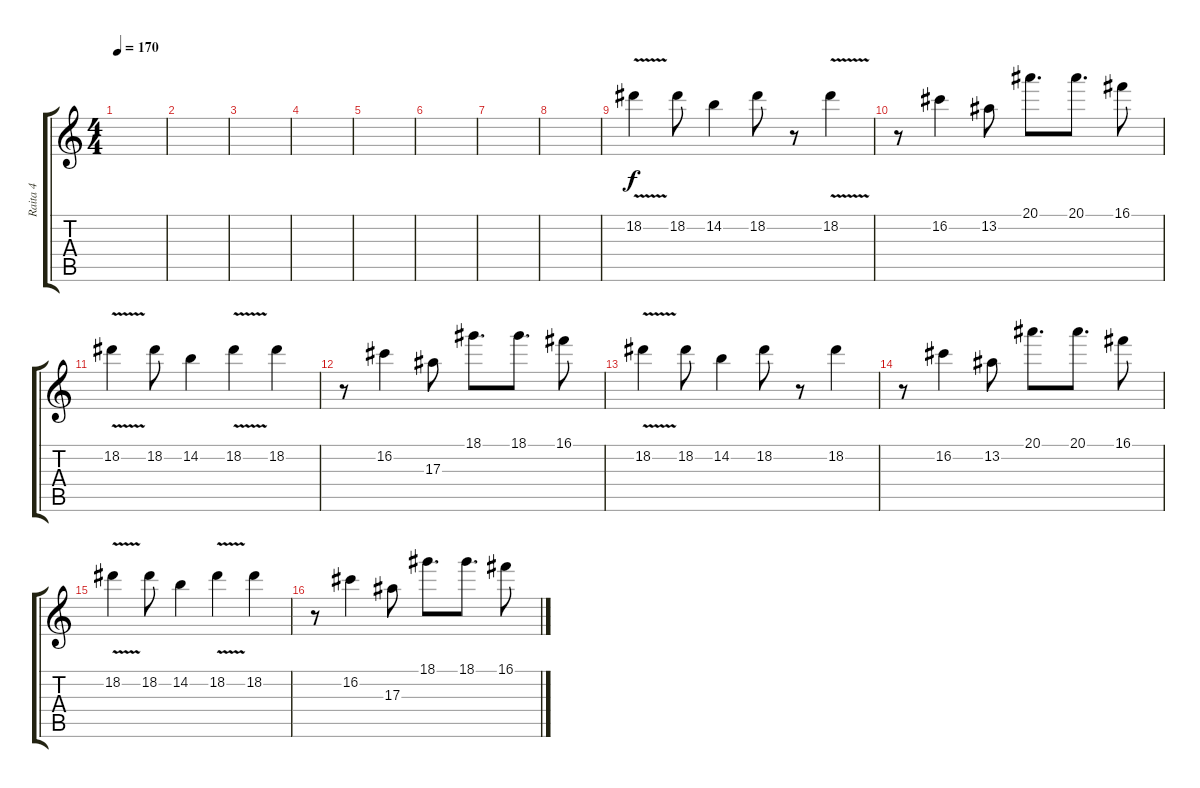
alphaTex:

\track ("Raita 4" "Raita 4") {instrument distortionguitar}
\staff {score tabs}
\tuning (D4 A3 F3 C3 G2 D2) {hide}
\ts (4 4)
\tempo 170
\clef g2
\ks c
|
|
|
|
|
|
|
|
18.2{v}.4 18.2.8 14.2.4 18.2.8 r.8 18.2{v}.4 |
r.8 16.2.4 13.2.8 20.1.8{d} 20.1.8{d} 16.1.8 |
18.2{v}.4 18.2.8 14.2.4 18.2{v}.4 18.2.4 |
r.8 16.2.4 17.3.8 18.1.8{d} 18.1.8{d} 16.1.8 |
18.2{v}.4 18.2.8 14.2.4 18.2.8 r.8 18.2.4 |
r.8 16.2.4 13.2.8 20.1.8{d} 20.1.8{d} 16.1.8 |
18.2{v}.4 18.2.8 14.2.4 18.2{v}.4 18.2.4 |
r.8 16.2.4 17.3.8 18.1.8{d} 18.1.8{d} 16.1.8
